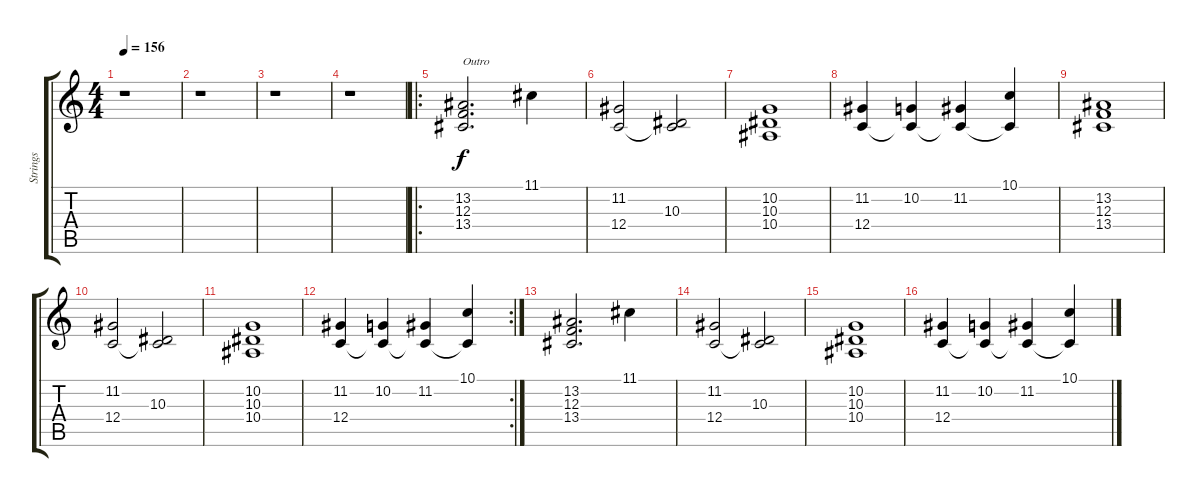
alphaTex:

\track ("Strings" "Strings") {instrument stringensemble1}
\staff {score tabs}
\tuning (D4 A3 F3 C3 G2 C2) {hide}
\ts (4 4)
\tempo 156
\clef g2
\ks c
r.1{dy f} |
r.1 |
r.1 |
r.1 |
\ro
(13.2 12.3 13.4).2{d txt "Outro"} 11.1.4 |
(11.2 12.4).2 (10.3 12.4{t}).2 |
(10.2 10.3 10.4).1 |
(11.2 12.4).4 (10.2 12.4{t}).4 (11.2 12.4{t}).4 (10.1 12.4{t}).4 |
(13.2 12.3 13.4).1 |
(11.2 12.4).2 (10.3 12.4{t}).2 |
(10.2 10.3 10.4).1 |
\rc 2
(11.2 12.4).4 (10.2 12.4{t}).4 (11.2 12.4{t}).4 (10.1 12.4{t}).4 |
(13.2 12.3 13.4).2{d} 11.1.4 |
(11.2 12.4).2 (10.3 12.4{t}).2 |
(10.2 10.3 10.4).1 |
(11.2 12.4).4 (10.2 12.4{t}).4 (11.2 12.4{t}).4 (10.1 12.4{t}).4
